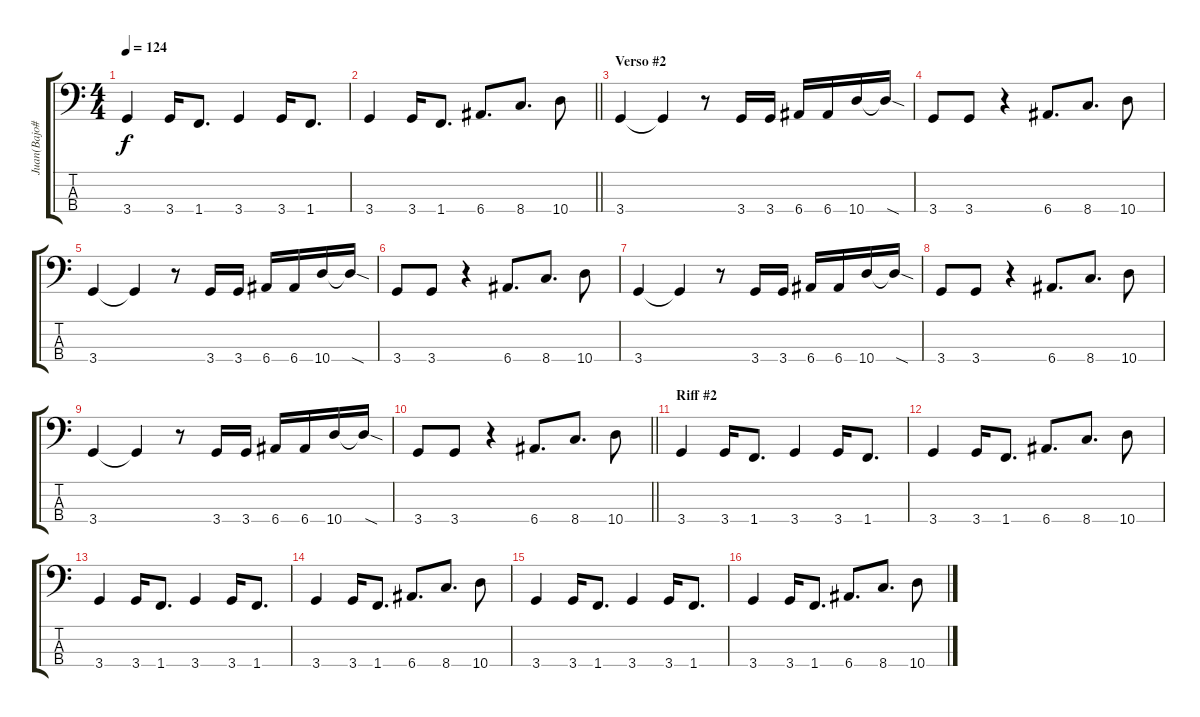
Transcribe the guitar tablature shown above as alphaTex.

\track ("Juan(Bajo#2)" "Juan(Bajo#") {instrument electricbasspick}
\staff {score tabs}
\tuning (G2 D2 A1 E1) {hide}
\ts (4 4)
\tempo 124
\clef f4
\ks c
3.4.4{dy f} 3.4.16 1.4.8{d} 3.4.4 3.4.16 1.4.8{d} |
\barLineRight lightlight
3.4.4 3.4.16 1.4.8{d} 6.4.8{d} 8.4.8{d} 10.4.8 |
\section ("" "Verso #2")
3.4.4 3.4{t}.4 r.8 3.4.16 3.4.16 6.4.16 6.4.16 10.4.16 10.4{sod t}.16 |
3.4.8 3.4.8 r.4 6.4.8{d} 8.4.8{d} 10.4.8 |
3.4.4 3.4{t}.4 r.8 3.4.16 3.4.16 6.4.16 6.4.16 10.4.16 10.4{sod t}.16 |
3.4.8 3.4.8 r.4 6.4.8{d} 8.4.8{d} 10.4.8 |
3.4.4 3.4{t}.4 r.8 3.4.16 3.4.16 6.4.16 6.4.16 10.4.16 10.4{sod t}.16 |
3.4.8 3.4.8 r.4 6.4.8{d} 8.4.8{d} 10.4.8 |
3.4.4 3.4{t}.4 r.8 3.4.16 3.4.16 6.4.16 6.4.16 10.4.16 10.4{sod t}.16 |
\barLineRight lightlight
3.4.8 3.4.8 r.4 6.4.8{d} 8.4.8{d} 10.4.8 |
\section ("" "Riff #2")
3.4.4 3.4.16 1.4.8{d} 3.4.4 3.4.16 1.4.8{d} |
3.4.4 3.4.16 1.4.8{d} 6.4.8{d} 8.4.8{d} 10.4.8 |
3.4.4 3.4.16 1.4.8{d} 3.4.4 3.4.16 1.4.8{d} |
3.4.4 3.4.16 1.4.8{d} 6.4.8{d} 8.4.8{d} 10.4.8 |
3.4.4 3.4.16 1.4.8{d} 3.4.4 3.4.16 1.4.8{d} |
3.4.4 3.4.16 1.4.8{d} 6.4.8{d} 8.4.8{d} 10.4.8
